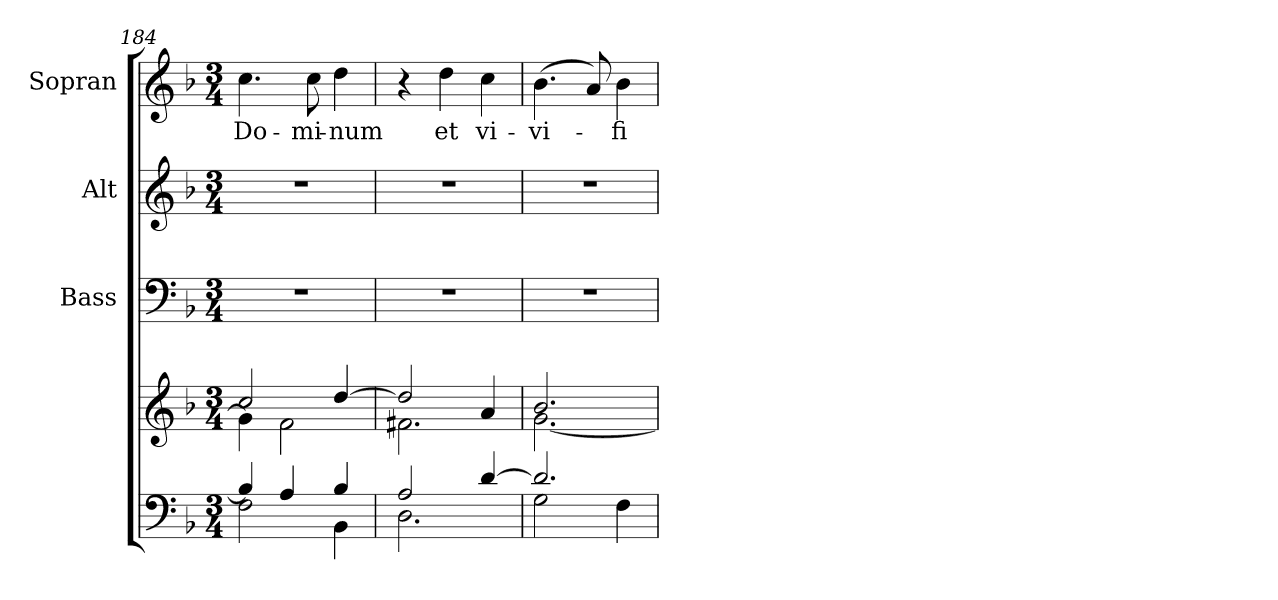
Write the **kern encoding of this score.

**kern	**kern	**kern	**kern	**kern	**text
*part4	*part4	*part3	*part2	*part1	*part1
*staff5	*staff4	*staff3	*staff2	*staff1	*staff1
*	*	*I"Bass	*I"Alt	*I"Sopran	*
*	*	*I'B.	*I'A.	*I'S.	*
*clefF4	*clefG2	*clefF4	*clefG2	*clefG2	*
*k[b-]	*k[b-]	*k[b-]	*k[b-]	*k[b-]	*
*F:	*F:	*F:	*F:	*F:	*
*M3/4	*M3/4	*M3/4	*M3/4	*M3/4	*
=184	=184	=184	=184	=184	=184
*^	*^	*	*	*	*
!	!	!	!	!	!	!	!LO:LY:b
4B-/]	2F\	2cc/	4g\]	2.r	2.r	4.cc\	Do-
4A/	.	.	2f\	.	.	.	.
!	!	!	!	!	!	!	!LO:LY:b
.	.	.	.	.	.	8cc\	-mi-
!	!	!	!	!	!	!	!LO:LY:b
4B-/	4BB-\	[>4dd/	.	.	.	4dd\	-num
=185	=185	=185	=185	=185	=185	=185	=185
2A/	2.D\	2dd/]	2.f#X\	2.r	2.r	4r	.
!	!	!	!	!	!	!	!LO:LY:b
.	.	.	.	.	.	4dd\	et
!	!	!	!	!	!	!	!LO:LY:b
[>4d/	.	4a/	.	.	.	4cc\	vi-
=186	=186	=186	=186	=186	=186	=186	=186
!	!	!	!	!	!	!	!LO:LY:b
2.d/]	2G\	2.b-/	[<2.g\	2.r	2.r	(>4.b-\	-vi-
.	.	.	.	.	.	8a/)	.
!	!	!	!	!	!	!	!LO:LY:b
.	4F\	.	.	.	.	4b-\	-fi-
*v	*v	*	*	*	*	*	*
*	*v	*v	*	*	*	*
=	=	=	=	=	=
*-	*-	*-	*-	*-	*-
